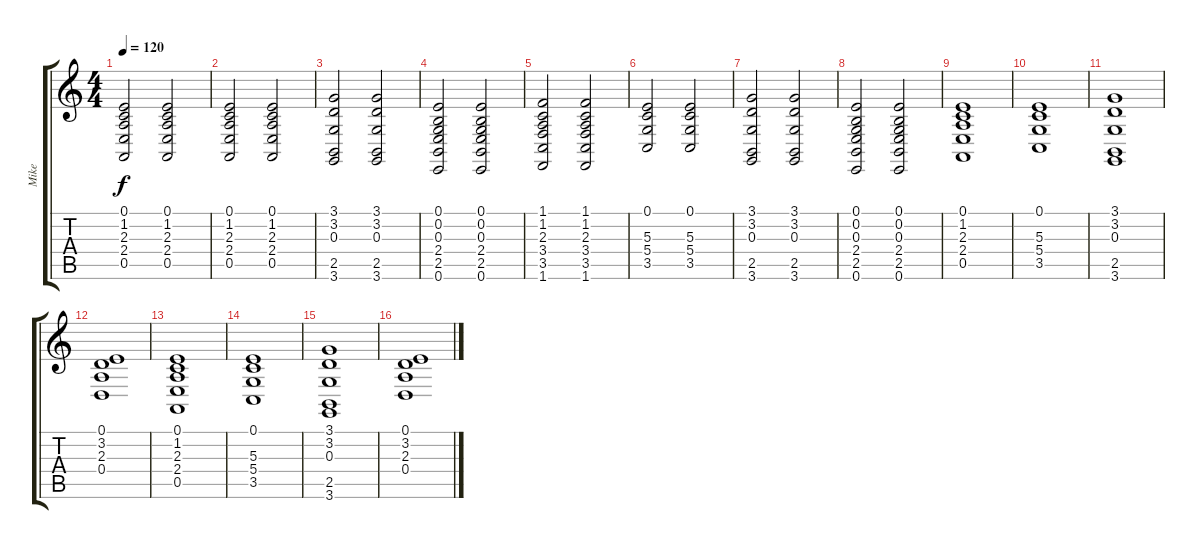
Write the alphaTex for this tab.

\track ("Mike" "Mike") {instrument electricgrandpiano}
\staff {score tabs}
\tuning (E4 B3 G3 D3 A2 E2) {hide}
\ts (4 4)
\tempo 120
\clef g2
\ks c
(0.1 1.2 2.3 2.4 0.5).2{dy f} (0.1 1.2 2.3 2.4 0.5).2 |
(0.1 1.2 2.3 2.4 0.5).2 (0.1 1.2 2.3 2.4 0.5).2 |
(3.1 3.2 0.3 2.5 3.6).2 (3.1 3.2 0.3 2.5 3.6).2 |
(0.1 0.2 0.3 2.4 2.5 0.6).2 (0.1 0.2 0.3 2.4 2.5 0.6).2 |
(1.1 1.2 2.3 3.4 3.5 1.6).2 (1.1 1.2 2.3 3.4 3.5 1.6).2 |
(0.1 5.3 5.4 3.5).2 (0.1 5.3 5.4 3.5).2 |
(3.1 3.2 0.3 2.5 3.6).2 (3.1 3.2 0.3 2.5 3.6).2 |
(0.1 0.2 0.3 2.4 2.5 0.6).2 (0.1 0.2 0.3 2.4 2.5 0.6).2 |
(0.1 1.2 2.3 2.4 0.5).1 |
(0.1 5.3 5.4 3.5).1 |
(3.1 3.2 0.3 2.5 3.6).1 |
(0.1 3.2 2.3 0.4).1 |
(0.1 1.2 2.3 2.4 0.5).1 |
(0.1 5.3 5.4 3.5).1 |
(3.1 3.2 0.3 2.5 3.6).1 |
(0.1 3.2 2.3 0.4).1
